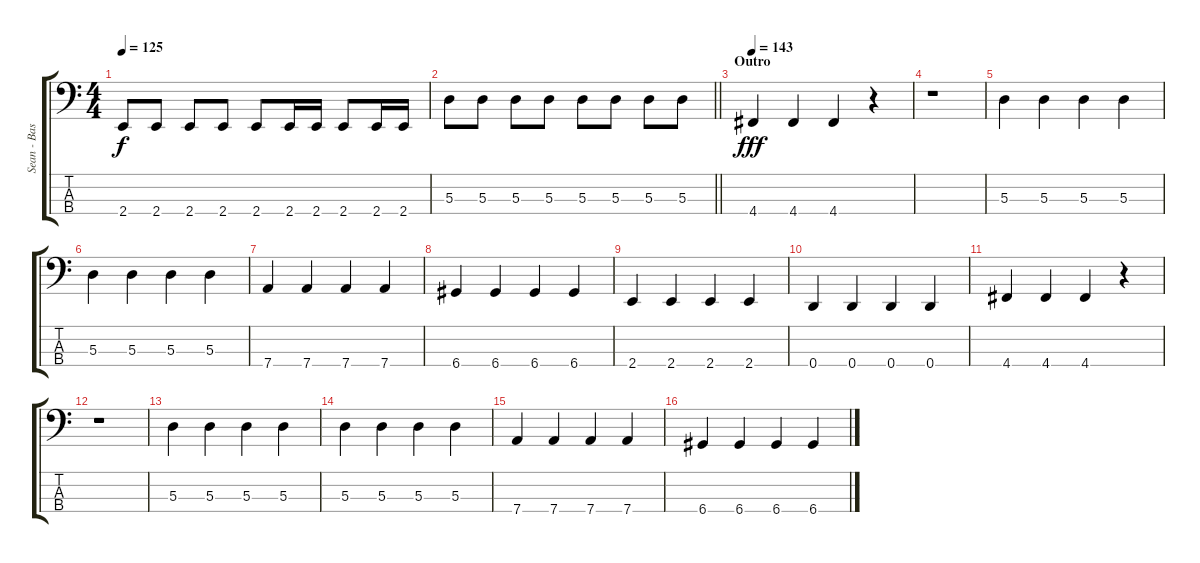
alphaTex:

\track ("Sean - Bass" "Sean - Bas") {instrument electricbassfinger}
\staff {score tabs}
\tuning (G2 D2 A1 D1) {hide}
\ts (4 4)
\tempo 125
\clef f4
\ks c
2.4.8{dy f} 2.4.8 2.4.8 2.4.8 2.4.8 2.4.16 2.4.16 2.4.8 2.4.16 2.4.16 |
\barLineRight lightlight
5.3.8 5.3.8 5.3.8 5.3.8 5.3.8 5.3.8 5.3.8 5.3.8 |
\section ("" "Outro")
\tempo 143
4.4.4{dy fff} 4.4.4 4.4.4 r.4 |
r.1 |
5.3.4 5.3.4 5.3.4 5.3.4 |
5.3.4 5.3.4 5.3.4 5.3.4 |
7.4.4 7.4.4 7.4.4 7.4.4 |
6.4.4 6.4.4 6.4.4 6.4.4 |
2.4.4 2.4.4 2.4.4 2.4.4 |
0.4.4 0.4.4 0.4.4 0.4.4 |
4.4.4 4.4.4 4.4.4 r.4 |
r.1 |
5.3.4 5.3.4 5.3.4 5.3.4 |
5.3.4 5.3.4 5.3.4 5.3.4 |
7.4.4 7.4.4 7.4.4 7.4.4 |
6.4.4 6.4.4 6.4.4 6.4.4
